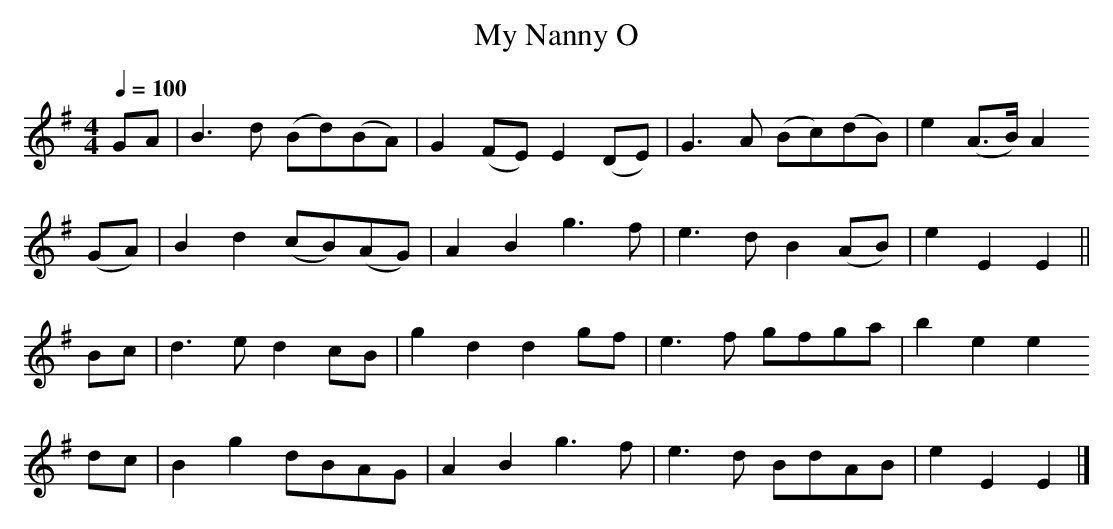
X:1
T:My Nanny O
M:4/4
L:1/8
Q:1/4=100
K:E Minor
 GA |B3 d (Bd)(BA)|G2(FE) E2(DE)|G3A (Bc)(dB)|e2(A>B) A2
(GA)|B2d2 (cB)(AG)|A2 B2  g3  f |e3d  B2 (AB)|e2 E2   E2||
 Bc |d3 e  d2  cB |g2 d2  d2 gf |e3f  gfga   |b2 e2   e2
 dc |B2g2  dBAG   |A2 B2  g3  f |e3d  BdAB   |e2 E2   E2|]
